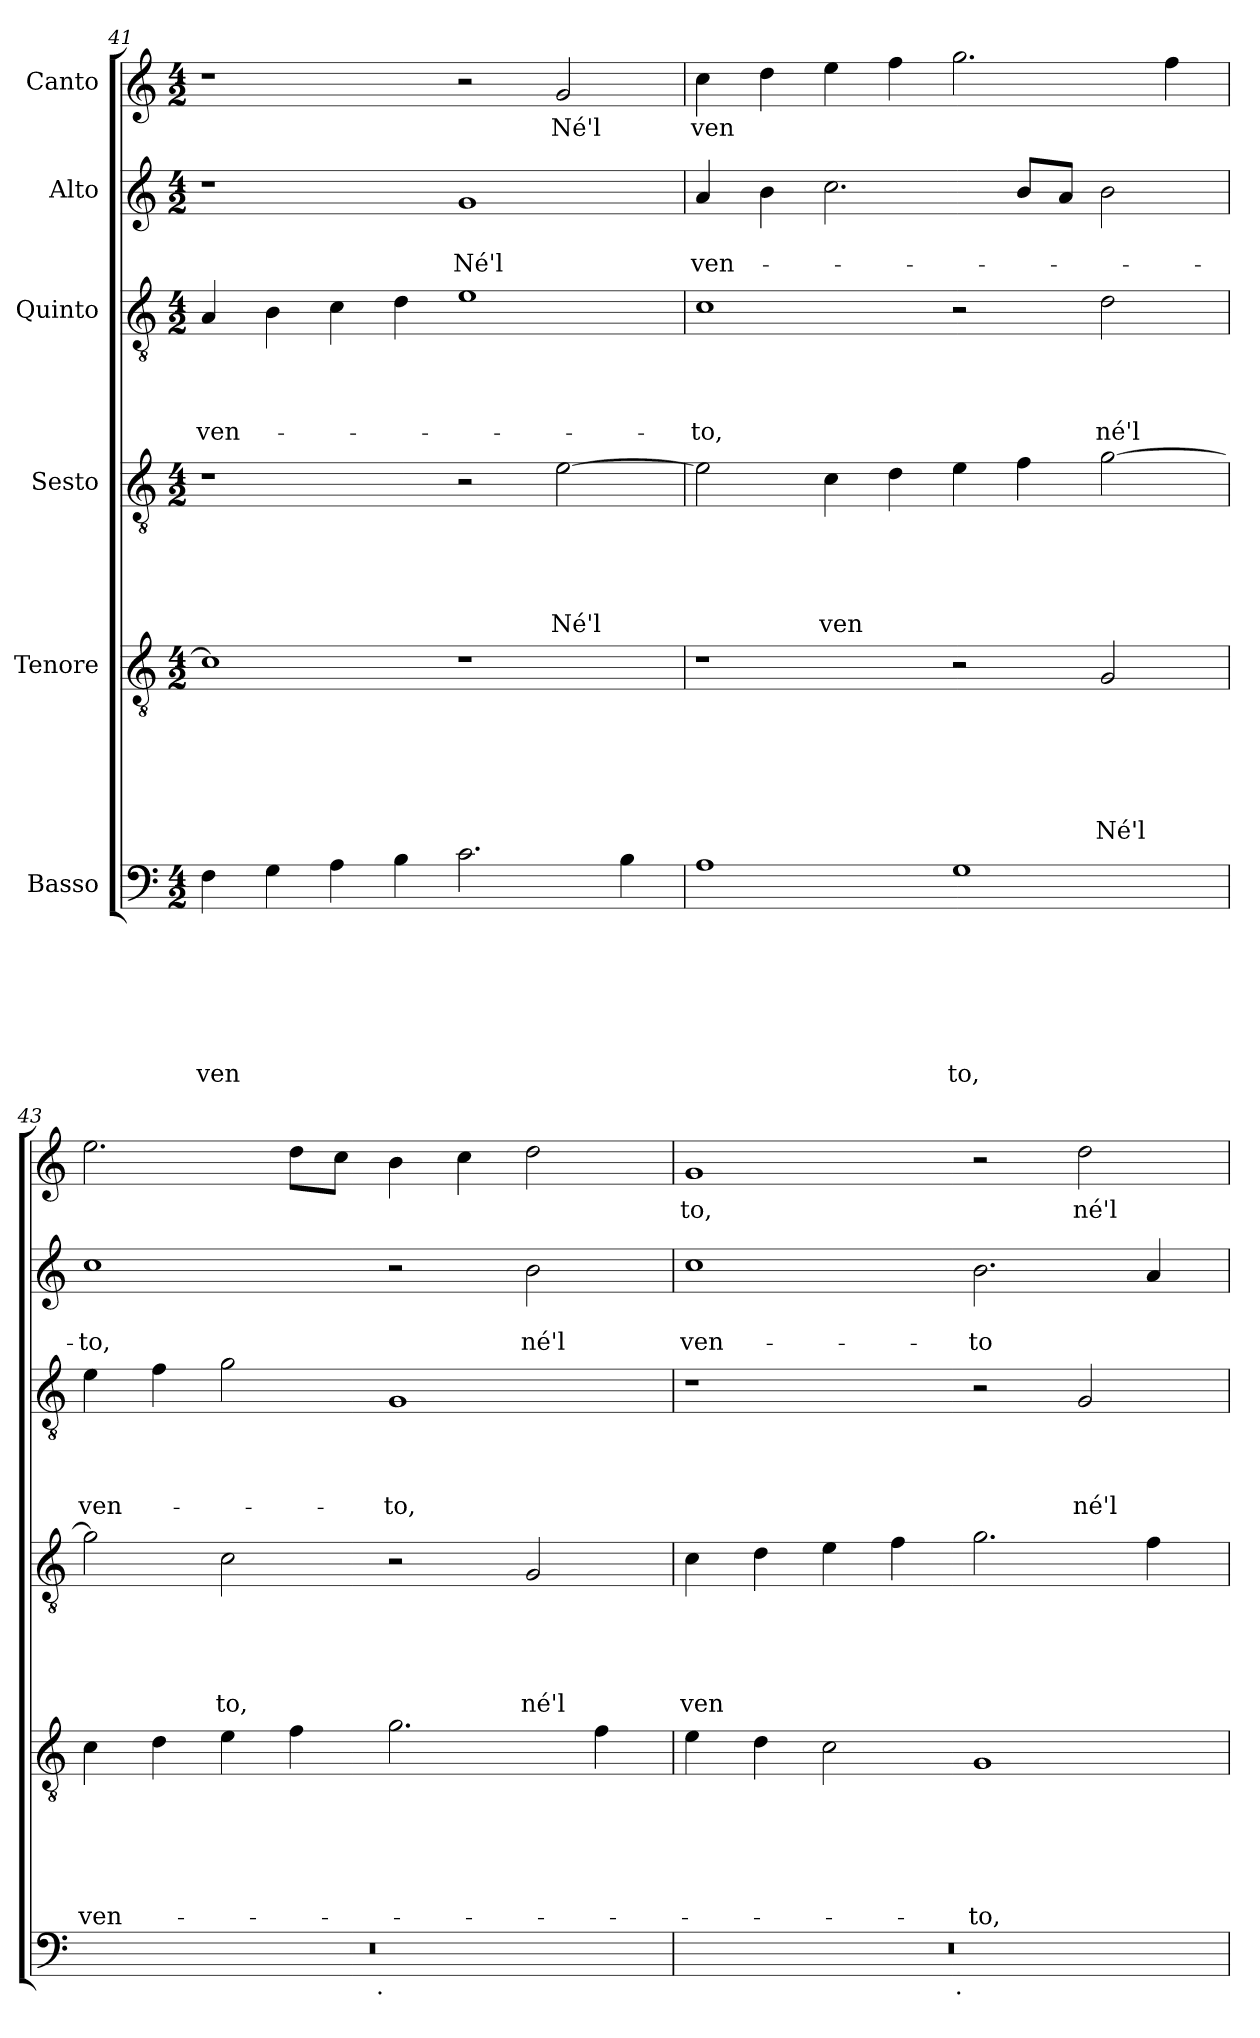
**kern	**text	**text	**text	**text	**text	**text	**text	**kern	**text	**text	**text	**text	**text	**text	**kern	**text	**text	**text	**text	**text	**kern	**text	**text	**text	**text	**kern	**text	**text	**kern	**text
*part6	*part6	*part6	*part6	*part6	*part6	*part6	*part6	*part5	*part5	*part5	*part5	*part5	*part5	*part5	*part4	*part4	*part4	*part4	*part4	*part4	*part3	*part3	*part3	*part3	*part3	*part2	*part2	*part2	*part1	*part1
*staff6	*staff6	*staff6	*staff6	*staff6	*staff6	*staff6	*staff6	*staff5	*staff5	*staff5	*staff5	*staff5	*staff5	*staff5	*staff4	*staff4	*staff4	*staff4	*staff4	*staff4	*staff3	*staff3	*staff3	*staff3	*staff3	*staff2	*staff2	*staff2	*staff1	*staff1
*I"Basso	*	*	*	*	*	*	*	*I"Tenore	*	*	*	*	*	*	*I"Sesto	*	*	*	*	*	*I"Quinto	*	*	*	*	*I"Alto	*	*	*I"Canto	*
!!LO:PB:g=z
*clefF4	*	*	*	*	*	*	*	*clefGv2	*	*	*	*	*	*	*clefGv2	*	*	*	*	*	*clefGv2	*	*	*	*	*clefG2	*	*	*clefG2	*
*k[]	*	*	*	*	*	*	*	*k[]	*	*	*	*	*	*	*k[]	*	*	*	*	*	*k[]	*	*	*	*	*k[]	*	*	*k[]	*
*C:	*	*	*	*	*	*	*	*C:	*	*	*	*	*	*	*C:	*	*	*	*	*	*C:	*	*	*	*	*C:	*	*	*C:	*
*M4/2	*	*	*	*	*	*	*	*M4/2	*	*	*	*	*	*	*M4/2	*	*	*	*	*	*M4/2	*	*	*	*	*M4/2	*	*	*M4/2	*
=41	=41	=41	=41	=41	=41	=41	=41	=41	=41	=41	=41	=41	=41	=41	=41	=41	=41	=41	=41	=41	=41	=41	=41	=41	=41	=41	=41	=41	=41	=41
!	!	!	!	!	!	!	!LO:LY:b	!	!	!	!	!	!	!	!	!	!	!	!	!	!	!	!	!	!LO:LY:b	!	!	!	!	!
4F\	.	.	.	.	.	.	ven	1c]	.	.	.	.	.	.	1r	.	.	.	.	.	4A/	.	.	.	ven-	1r	.	.	1r	.
4G\	.	.	.	.	.	.	.	.	.	.	.	.	.	.	.	.	.	.	.	.	4B\	.	.	.	.	.	.	.	.	.
4A\	.	.	.	.	.	.	.	.	.	.	.	.	.	.	.	.	.	.	.	.	4c\	.	.	.	.	.	.	.	.	.
4B\	.	.	.	.	.	.	.	.	.	.	.	.	.	.	.	.	.	.	.	.	4d\	.	.	.	.	.	.	.	.	.
!	!	!	!	!	!	!	!	!	!	!	!	!	!	!	!	!	!	!	!	!	!	!	!	!	!	!	!	!LO:LY:b	!	!
2.c\	.	.	.	.	.	.	.	1r	.	.	.	.	.	.	2r	.	.	.	.	.	1e	.	.	.	.	1g	.	Né'l	2r	.
!	!	!	!	!	!	!	!	!	!	!	!	!	!	!	!	!	!	!	!	!LO:LY:b	!	!	!	!	!	!	!	!	!	!LO:LY:b
.	.	.	.	.	.	.	.	.	.	.	.	.	.	.	[>2e\	.	.	.	.	Né'l	.	.	.	.	.	.	.	.	2g/	Né'l
4B\	.	.	.	.	.	.	.	.	.	.	.	.	.	.	.	.	.	.	.	.	.	.	.	.	.	.	.	.	.	.
=42	=42	=42	=42	=42	=42	=42	=42	=42	=42	=42	=42	=42	=42	=42	=42	=42	=42	=42	=42	=42	=42	=42	=42	=42	=42	=42	=42	=42	=42	=42
!	!	!	!	!	!	!	!	!	!	!	!	!	!	!	!	!	!	!	!	!	!	!	!	!	!LO:LY:b	!	!	!LO:LY:b	!	!LO:LY:b
1A	.	.	.	.	.	.	.	1r	.	.	.	.	.	.	2e\]	.	.	.	.	.	1c	.	.	.	-to,	4a/	.	ven-	4cc\	ven
.	.	.	.	.	.	.	.	.	.	.	.	.	.	.	.	.	.	.	.	.	.	.	.	.	.	4b\	.	.	4dd\	.
!	!	!	!	!	!	!	!	!	!	!	!	!	!	!	!	!	!	!	!	!LO:LY:b	!	!	!	!	!	!	!	!	!	!
.	.	.	.	.	.	.	.	.	.	.	.	.	.	.	4c\	.	.	.	.	ven	.	.	.	.	.	2.cc\	.	.	4ee\	.
.	.	.	.	.	.	.	.	.	.	.	.	.	.	.	4d\	.	.	.	.	.	.	.	.	.	.	.	.	.	4ff\	.
!	!	!	!	!	!	!	!LO:LY:b	!	!	!	!	!	!	!	!	!	!	!	!	!	!	!	!	!	!	!	!	!	!	!
1G	.	.	.	.	.	.	to,	2r	.	.	.	.	.	.	4e\	.	.	.	.	.	2r	.	.	.	.	.	.	.	2.gg\	.
.	.	.	.	.	.	.	.	.	.	.	.	.	.	.	4f\	.	.	.	.	.	.	.	.	.	.	8b/L	.	.	.	.
.	.	.	.	.	.	.	.	.	.	.	.	.	.	.	.	.	.	.	.	.	.	.	.	.	.	8a/J	.	.	.	.
!	!	!	!	!	!	!	!	!	!	!	!	!	!	!LO:LY:b	!	!	!	!	!	!	!	!	!	!	!LO:LY:b	!	!	!	!	!
.	.	.	.	.	.	.	.	2G/	.	.	.	.	.	Né'l	[>2g\	.	.	.	.	.	2d\	.	.	.	né'l	2b\	.	.	.	.
.	.	.	.	.	.	.	.	.	.	.	.	.	.	.	.	.	.	.	.	.	.	.	.	.	.	.	.	.	4ff\	.
=43	=43	=43	=43	=43	=43	=43	=43	=43	=43	=43	=43	=43	=43	=43	=43	=43	=43	=43	=43	=43	=43	=43	=43	=43	=43	=43	=43	=43	=43	=43
!	!	!	!	!	!	!	!	!	!	!	!	!	!	!LO:LY:b	!	!	!	!	!	!	!	!	!	!	!LO:LY:b	!	!	!LO:LY:b	!	!
*^	*	*	*	*	*	*	*	*	*	*	*	*	*	*	*	*	*	*	*	*	*	*	*	*	*	*	*	*	*	*
0r	2ryy	.	.	.	.	.	.	.	4c\	.	.	.	.	.	ven-	2g\]	.	.	.	.	.	4e\	.	.	.	ven-	1cc	.	-to,	2.ee\	.
.	.	.	.	.	.	.	.	.	4d\	.	.	.	.	.	.	.	.	.	.	.	.	4f\	.	.	.	.	.	.	.	.	.
!	!	!	!	!	!	!	!	!	!	!	!	!	!	!	!	!	!	!	!	!	!LO:LY:b	!	!	!	!	!	!	!	!	!	!
.	4ryy	.	.	.	.	.	.	.	4e\	.	.	.	.	.	.	2c\	.	.	.	.	to,	2g\	.	.	.	.	.	.	.	.	.
.	8...ryy	.	.	.	.	.	.	.	4f\	.	.	.	.	.	.	.	.	.	.	.	.	.	.	.	.	.	.	.	.	8dd\L	.
.	.	.	.	.	.	.	.	.	.	.	.	.	.	.	.	.	.	.	.	.	.	.	.	.	.	.	.	.	.	8cc\J	.
!	!LO:TX:b:t=.	!	!	!	!	!	!	!	!	!	!	!	!	!	!	!	!	!	!	!	!	!	!	!	!	!	!	!	!	!	!
.	1ryy	.	.	.	.	.	.	.	.	.	.	.	.	.	.	.	.	.	.	.	.	.	.	.	.	.	.	.	.	.	.
!	!	!	!	!	!	!	!	!	!	!	!	!	!	!	!	!	!	!	!	!	!	!	!	!	!	!LO:LY:b	!	!	!	!	!
.	.	.	.	.	.	.	.	.	2.g\	.	.	.	.	.	.	2r	.	.	.	.	.	1G	.	.	.	-to,	2r	.	.	4b\	.
.	.	.	.	.	.	.	.	.	.	.	.	.	.	.	.	.	.	.	.	.	.	.	.	.	.	.	.	.	.	4cc\	.
!	!	!	!	!	!	!	!	!	!	!	!	!	!	!	!	!	!	!	!	!	!LO:LY:b	!	!	!	!	!	!	!	!LO:LY:b	!	!
.	.	.	.	.	.	.	.	.	.	.	.	.	.	.	.	2G/	.	.	.	.	né'l	.	.	.	.	.	2b\	.	né'l	2dd\	.
.	.	.	.	.	.	.	.	.	4f\	.	.	.	.	.	.	.	.	.	.	.	.	.	.	.	.	.	.	.	.	.	.
.	64ryy	.	.	.	.	.	.	.	.	.	.	.	.	.	.	.	.	.	.	.	.	.	.	.	.	.	.	.	.	.	.
=44	=44	=44	=44	=44	=44	=44	=44	=44	=44	=44	=44	=44	=44	=44	=44	=44	=44	=44	=44	=44	=44	=44	=44	=44	=44	=44	=44	=44	=44	=44	=44
!	!	!	!	!	!	!	!	!	!	!	!	!	!	!	!	!	!	!	!	!	!LO:LY:b	!	!	!	!	!	!	!	!LO:LY:b	!	!LO:LY:b
0r	2ryy	.	.	.	.	.	.	.	4e\	.	.	.	.	.	.	4c\	.	.	.	.	ven	1r	.	.	.	.	1cc	.	ven-	1g	to,
.	.	.	.	.	.	.	.	.	4d\	.	.	.	.	.	.	4d\	.	.	.	.	.	.	.	.	.	.	.	.	.	.	.
.	4...ryy	.	.	.	.	.	.	.	2c\	.	.	.	.	.	.	4e\	.	.	.	.	.	.	.	.	.	.	.	.	.	.	.
.	.	.	.	.	.	.	.	.	.	.	.	.	.	.	.	4f\	.	.	.	.	.	.	.	.	.	.	.	.	.	.	.
!	!LO:TX:b:t=.	!	!	!	!	!	!	!	!	!	!	!	!	!	!	!	!	!	!	!	!	!	!	!	!	!	!	!	!	!	!
.	1ryy	.	.	.	.	.	.	.	.	.	.	.	.	.	.	.	.	.	.	.	.	.	.	.	.	.	.	.	.	.	.
!	!	!	!	!	!	!	!	!	!	!	!	!	!	!	!LO:LY:b	!	!	!	!	!	!	!	!	!	!	!	!	!	!LO:LY:b	!	!
.	.	.	.	.	.	.	.	.	1G	.	.	.	.	.	-to,	2.g\	.	.	.	.	.	2r	.	.	.	.	2.b\	.	-to	2r	.
!	!	!	!	!	!	!	!	!	!	!	!	!	!	!	!	!	!	!	!	!	!	!	!	!	!	!LO:LY:b	!	!	!	!	!LO:LY:b
.	.	.	.	.	.	.	.	.	.	.	.	.	.	.	.	.	.	.	.	.	.	2G/	.	.	.	né'l	.	.	.	2dd\	né'l
.	.	.	.	.	.	.	.	.	.	.	.	.	.	.	.	4f\	.	.	.	.	.	.	.	.	.	.	4a/	.	.	.	.
.	32ryy	.	.	.	.	.	.	.	.	.	.	.	.	.	.	.	.	.	.	.	.	.	.	.	.	.	.	.	.	.	.
*v	*v	*	*	*	*	*	*	*	*	*	*	*	*	*	*	*	*	*	*	*	*	*	*	*	*	*	*	*	*	*	*
=	=	=	=	=	=	=	=	=	=	=	=	=	=	=	=	=	=	=	=	=	=	=	=	=	=	=	=	=	=	=
*-	*-	*-	*-	*-	*-	*-	*-	*-	*-	*-	*-	*-	*-	*-	*-	*-	*-	*-	*-	*-	*-	*-	*-	*-	*-	*-	*-	*-	*-	*-
